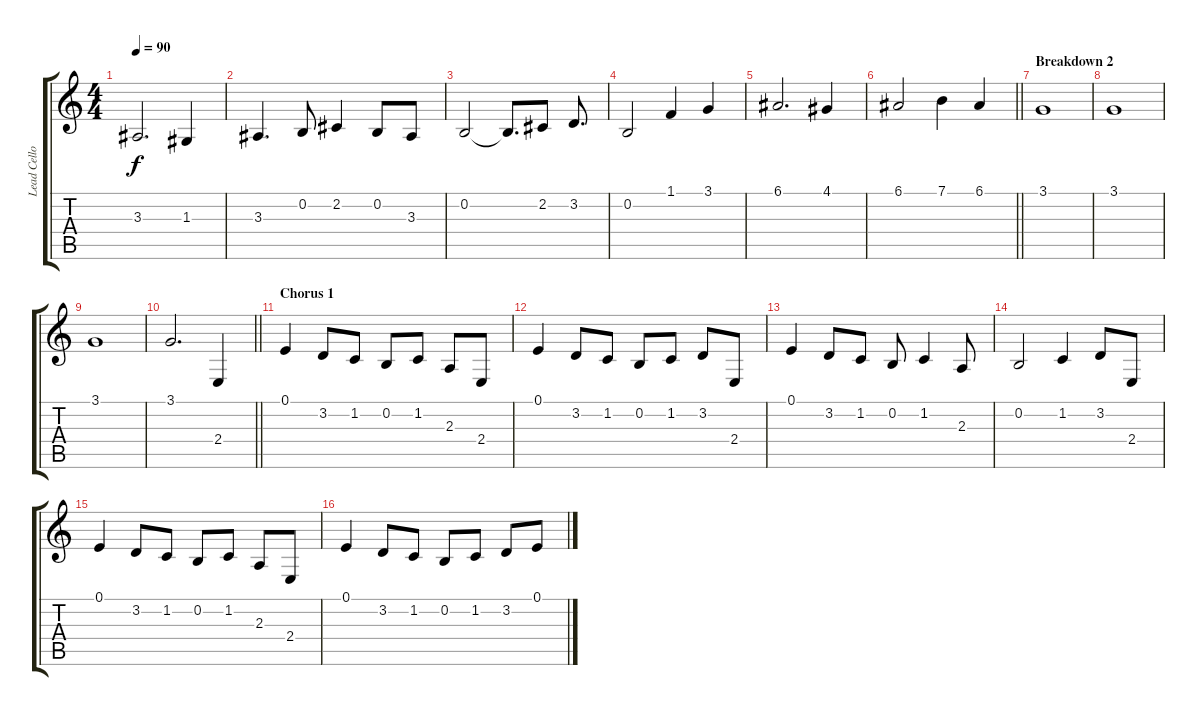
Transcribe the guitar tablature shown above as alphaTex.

\track ("Lead Cello" "Lead Cello") {instrument cello}
\staff {score tabs}
\tuning (E4 B3 G3 D3 A2 E2) {hide}
\ts (4 4)
\tempo 90
\clef g2
\ks c
3.3.2{d dy f} 1.3.4 |
3.3.4{d} 0.2.8 2.2.4 0.2.8 3.3.8 |
0.2.2 0.2{t}.8{d} 2.2.8 3.2.8{d} |
0.2.2 1.1.4 3.1.4 |
6.1.2{d} 4.1.4 |
\barLineRight lightlight
6.1.2 7.1.4 6.1.4 |
\section ("" "Breakdown 2")
3.1.1 |
3.1.1 |
3.1.1 |
\barLineRight lightlight
3.1.2{d} 2.4.4 |
\section ("" "Chorus 1")
0.1.4 3.2.8 1.2.8 0.2.8 1.2.8 2.3.8 2.4.8 |
0.1.4 3.2.8 1.2.8 0.2.8 1.2.8 3.2.8 2.4.8 |
0.1.4 3.2.8 1.2.8 0.2.8 1.2.4 2.3.8 |
0.2.2 1.2.4 3.2.8 2.4.8 |
0.1.4 3.2.8 1.2.8 0.2.8 1.2.8 2.3.8 2.4.8 |
0.1.4 3.2.8 1.2.8 0.2.8 1.2.8 3.2.8 0.1.8
